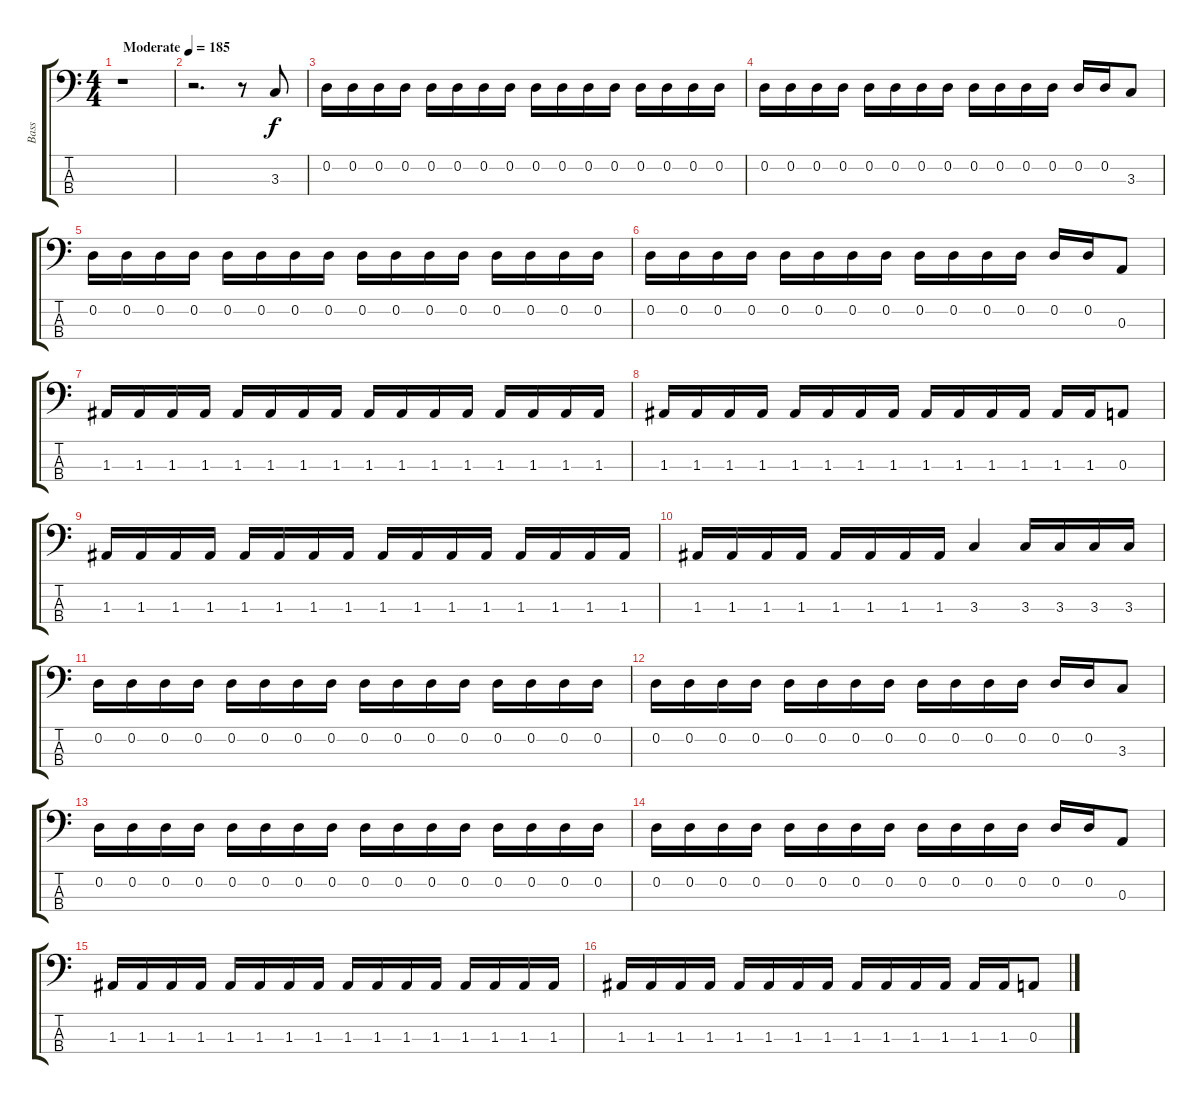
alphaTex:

\track ("Bass" "Bass") {instrument electricbasspick}
\staff {score tabs}
\tuning (G2 D2 A1 E1) {hide}
\ts (4 4)
\tempo (185 "Moderate")
\clef f4
\ks c
r.1{dy f instrument electricbasspick} |
r.2{d} r.8 3.3.8 |
0.2.16 0.2.16 0.2.16 0.2.16 0.2.16 0.2.16 0.2.16 0.2.16 0.2.16 0.2.16 0.2.16 0.2.16 0.2.16 0.2.16 0.2.16 0.2.16 |
0.2.16 0.2.16 0.2.16 0.2.16 0.2.16 0.2.16 0.2.16 0.2.16 0.2.16 0.2.16 0.2.16 0.2.16 0.2.16 0.2.16 3.3.8 |
0.2.16 0.2.16 0.2.16 0.2.16 0.2.16 0.2.16 0.2.16 0.2.16 0.2.16 0.2.16 0.2.16 0.2.16 0.2.16 0.2.16 0.2.16 0.2.16 |
0.2.16 0.2.16 0.2.16 0.2.16 0.2.16 0.2.16 0.2.16 0.2.16 0.2.16 0.2.16 0.2.16 0.2.16 0.2.16 0.2.16 0.3.8 |
1.3.16 1.3.16 1.3.16 1.3.16 1.3.16 1.3.16 1.3.16 1.3.16 1.3.16 1.3.16 1.3.16 1.3.16 1.3.16 1.3.16 1.3.16 1.3.16 |
1.3.16 1.3.16 1.3.16 1.3.16 1.3.16 1.3.16 1.3.16 1.3.16 1.3.16 1.3.16 1.3.16 1.3.16 1.3.16 1.3.16 0.3.8 |
1.3.16 1.3.16 1.3.16 1.3.16 1.3.16 1.3.16 1.3.16 1.3.16 1.3.16 1.3.16 1.3.16 1.3.16 1.3.16 1.3.16 1.3.16 1.3.16 |
1.3.16 1.3.16 1.3.16 1.3.16 1.3.16 1.3.16 1.3.16 1.3.16 3.3.4 3.3.16 3.3.16 3.3.16 3.3.16 |
0.2.16 0.2.16 0.2.16 0.2.16 0.2.16 0.2.16 0.2.16 0.2.16 0.2.16 0.2.16 0.2.16 0.2.16 0.2.16 0.2.16 0.2.16 0.2.16 |
0.2.16 0.2.16 0.2.16 0.2.16 0.2.16 0.2.16 0.2.16 0.2.16 0.2.16 0.2.16 0.2.16 0.2.16 0.2.16 0.2.16 3.3.8 |
0.2.16 0.2.16 0.2.16 0.2.16 0.2.16 0.2.16 0.2.16 0.2.16 0.2.16 0.2.16 0.2.16 0.2.16 0.2.16 0.2.16 0.2.16 0.2.16 |
0.2.16 0.2.16 0.2.16 0.2.16 0.2.16 0.2.16 0.2.16 0.2.16 0.2.16 0.2.16 0.2.16 0.2.16 0.2.16 0.2.16 0.3.8 |
1.3.16 1.3.16 1.3.16 1.3.16 1.3.16 1.3.16 1.3.16 1.3.16 1.3.16 1.3.16 1.3.16 1.3.16 1.3.16 1.3.16 1.3.16 1.3.16 |
1.3.16 1.3.16 1.3.16 1.3.16 1.3.16 1.3.16 1.3.16 1.3.16 1.3.16 1.3.16 1.3.16 1.3.16 1.3.16 1.3.16 0.3.8
